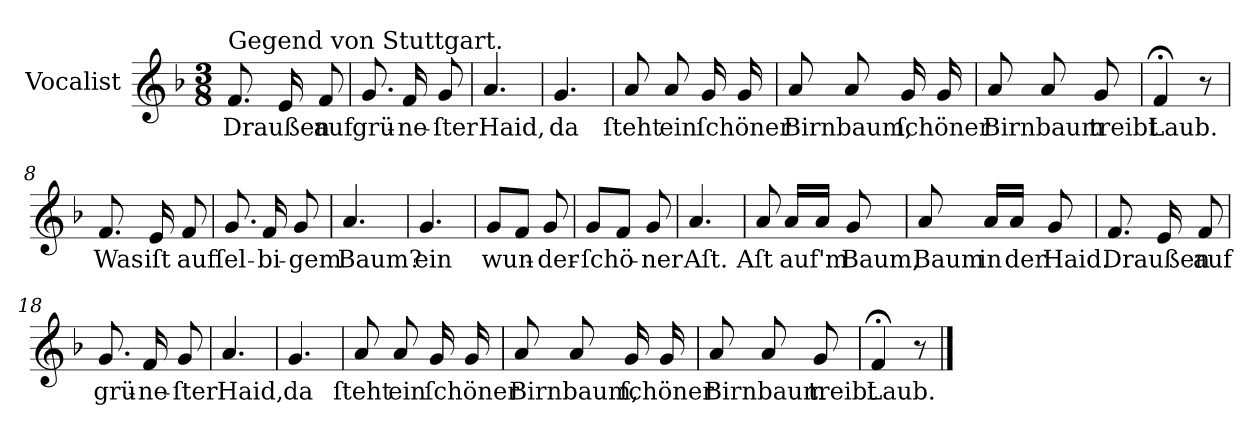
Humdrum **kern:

**kern	**text
*part1	*part1
*staff1	*staff1
*I"Vocalist	*
*k[b-]	*
*F:	*
*M3/8	*
=	=
!LO:TX:a:t=Gegend von Stuttgart.	!
8.f	Draußen
16e	.
8f	auf
=1	=1
8.g	grü-
16f	-ne-
8g	-ſter
=2	=2
4.a	Haid,
=3	=3
4.g	da
=4	=4
8a	ſteht
8a	ein
16g	ſchöner
16g	.
=5	=5
8a	Birnbaum,
8a	.
16g	ſchöner
16g	.
=6	=6
8a	Birnbaum
8a	.
8g	treibt
=7	=7
4f;<	Laub.
8r	.
=8	=8
8.f	Was
16e	iſt
8f	auf
=9	=9
8.g	ſel-
16f	-bi-
8g	-gem
=10	=10
4.a	Baum?
=11	=11
4.g	ein
=12	=12
8gL	wun-
8fJ	.
8g	-der-
=13	=13
8gL	-ſchö-
8fJ	.
8g	-ner
=14	=14
4.a	Aſt.
=15	=15
8a	Aſt
16aLL	auf'm
16aJJ	.
8g	Baum,
=16	=16
8a	Baum
16aLL	in
16aJJ	der
8g	Haid.
=17	=17
8.f	Draußen
16e	.
8f	auf
=18	=18
8.g	grü-
16f	-ne-
8g	-ſter
=19	=19
4.a	Haid,
=20	=20
4.g	da
=21	=21
8a	ſteht
8a	ein
16g	ſchöner
16g	.
=22	=22
8a	Birnbaum,
8a	.
16g	ſchöner
16g	.
=23	=23
8a	Birnbaum
8a	.
8g	treibt
=24	=24
4f;<	Laub.
8r	.
==	==
*-	*-
